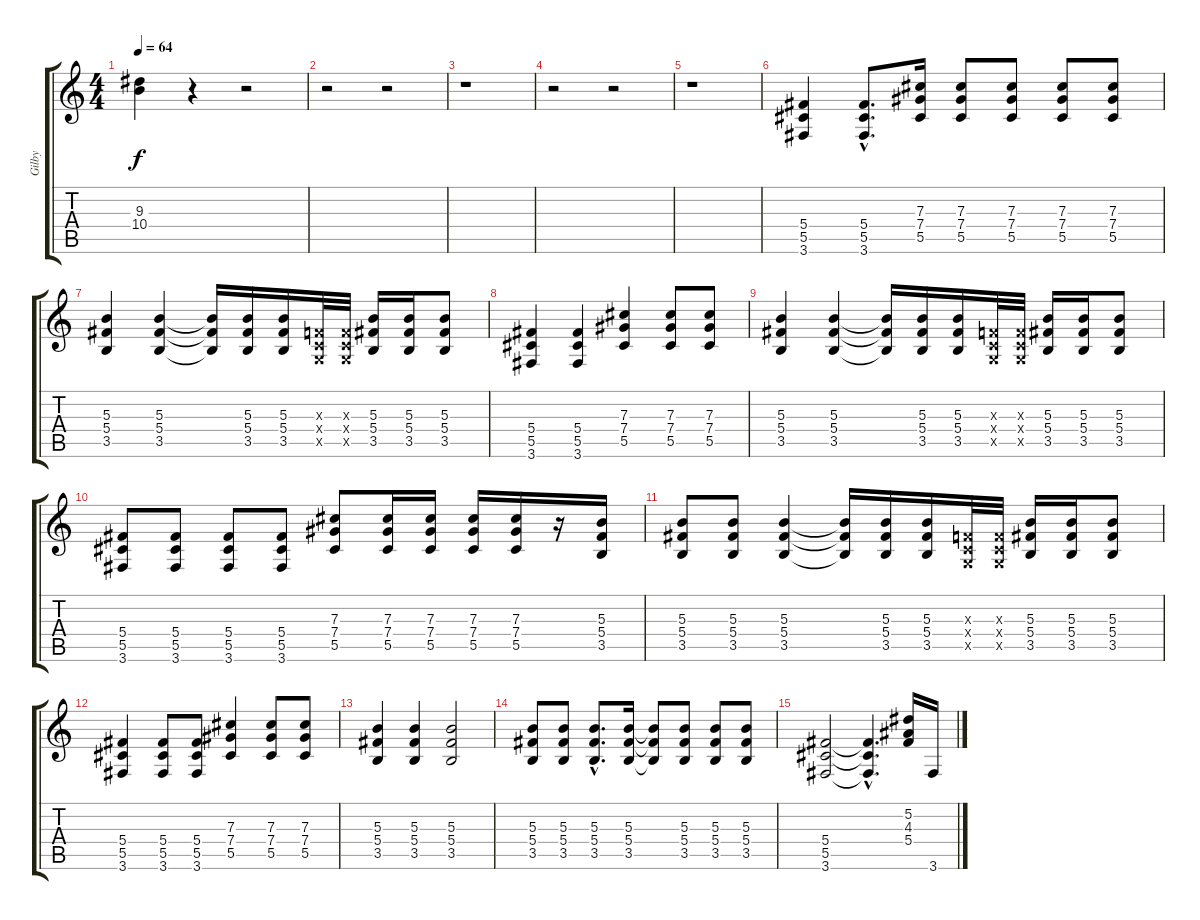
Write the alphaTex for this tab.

\track ("Gilby" "Gilby") {instrument acousticguitarnylon}
\staff {score tabs}
\tuning (Eb4 Bb3 Gb3 Db3 Ab2 Eb2) {hide}
\ts (4 4)
\tempo 64
\clef g2
\ks c
(9.3{t} 10.4{t}).4{dy f} r.4 r.2 |
r.2 r.2 |
r.1 |
r.2 r.2 |
r.1 |
(5.4 5.5 3.6).4 (5.4{hac} 5.5{hac} 3.6{hac}).8{d} (7.3 7.4 5.5).16 (7.3 7.4 5.5).8 (7.3 7.4 5.5).8 (7.3 7.4 5.5).8 (7.3 7.4 5.5).8 |
(5.3 5.4 3.5).4 (5.3 5.4 3.5).4 (5.3{t} 5.4{t} 3.5{t}).16 (5.3 5.4 3.5).16 (5.3 5.4 3.5).16 (-1.3{x} -1.4{x} -1.5{x}).32 (-1.3{x} -1.4{x} -1.5{x}).32 (5.3 5.4 3.5).16 (5.3 5.4 3.5).16 (5.3 5.4 3.5).8 |
(5.4 5.5 3.6).4 (5.4 5.5 3.6).4 (7.3 7.4 5.5).4 (7.3 7.4 5.5).8 (7.3 7.4 5.5).8 |
(5.3 5.4 3.5).4 (5.3 5.4 3.5).4 (5.3{t} 5.4{t} 3.5{t}).16 (5.3 5.4 3.5).16 (5.3 5.4 3.5).16 (-1.3{x} -1.4{x} -1.5{x}).32 (-1.3{x} -1.4{x} -1.5{x}).32 (5.3 5.4 3.5).16 (5.3 5.4 3.5).16 (5.3 5.4 3.5).8 |
(5.4 5.5 3.6).8 (5.4 5.5 3.6).8 (5.4 5.5 3.6).8 (5.4 5.5 3.6).8 (7.3 7.4 5.5).8 (7.3 7.4 5.5).16 (7.3 7.4 5.5).16 (7.3 7.4 5.5).16 (7.3 7.4 5.5).16 r.16 (5.3 5.4 3.5).16 |
(5.3 5.4 3.5).8 (5.3 5.4 3.5).8 (5.3 5.4 3.5).4 (5.3{t} 5.4{t} 3.5{t}).16 (5.3 5.4 3.5).16 (5.3 5.4 3.5).16 (-1.3{x} -1.4{x} -1.5{x}).32 (-1.3{x} -1.4{x} -1.5{x}).32 (5.3 5.4 3.5).16 (5.3 5.4 3.5).16 (5.3 5.4 3.5).8 |
(5.4 5.5 3.6).4 (5.4 5.5 3.6).8 (5.4 5.5 3.6).8 (7.3 7.4 5.5).4 (7.3 7.4 5.5).8 (7.3 7.4 5.5).8 |
(5.3 5.4 3.5).4 (5.3 5.4 3.5).4 (5.3 5.4 3.5).2 |
(5.3 5.4 3.5).8 (5.3 5.4 3.5).8 (5.3{hac} 5.4{hac} 3.5{hac}).8{d} (5.3 5.4 3.5).16 (5.3{t} 5.4{t} 3.5{t}).8 (5.3 5.4 3.5).8 (5.3 5.4 3.5).8 (5.3 5.4 3.5).8 |
(5.4 5.5 3.6).2 (5.4{hac t} 5.5{hac t} 3.6{hac t}).4{d} (5.2 4.3 5.4).16 3.6.16
